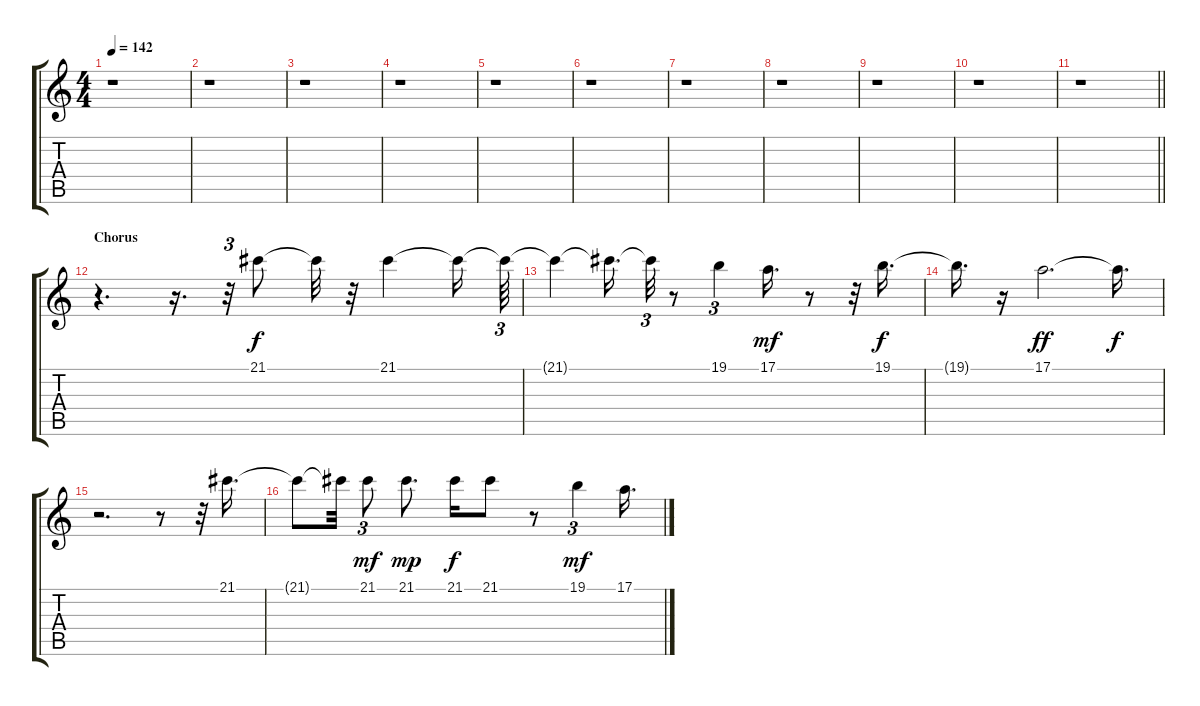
\track "" {instrument panflute}
\staff {score tabs}
\tuning (E4 B3 G3 D3 A2 E2) {hide}
\ts (4 4)
\tempo 142
\clef g2
\ks c
r.1{dy f} |
r.1 |
r.1 |
r.1 |
r.1 |
r.1 |
r.1 |
r.1 |
r.1 |
r.1 |
\barLineRight lightlight
r.1 |
\section ("" "Chorus")
r.4{d} r.16{d} r.32{tu (3 2)} 21.1.8 21.1{t}.32 r.32 21.1.4 21.1{t}.16 21.1{t}.64{tu (3 2)} |
21.1{t}.4 21.1{t}.16{d} 21.1{t}.32{tu (3 2)} r.8 19.1.4{tu (3 2)} 17.1.16{d dy mf} r.8 r.32 19.1.16{d dy f} |
19.1{t}.16{d} r.16 17.1.2{d dy ff} 17.1{t}.16{d dy f} |
r.2{d} r.8 r.32 21.1.16{d} |
21.1{t}.8 21.1{t}.32 21.1.8{tu (3 2) dy mf} 21.1.8{d dy mp} 21.1.16{dy f} 21.1.8 r.8 19.1.4{tu (3 2) dy mf} 17.1.16{d}
